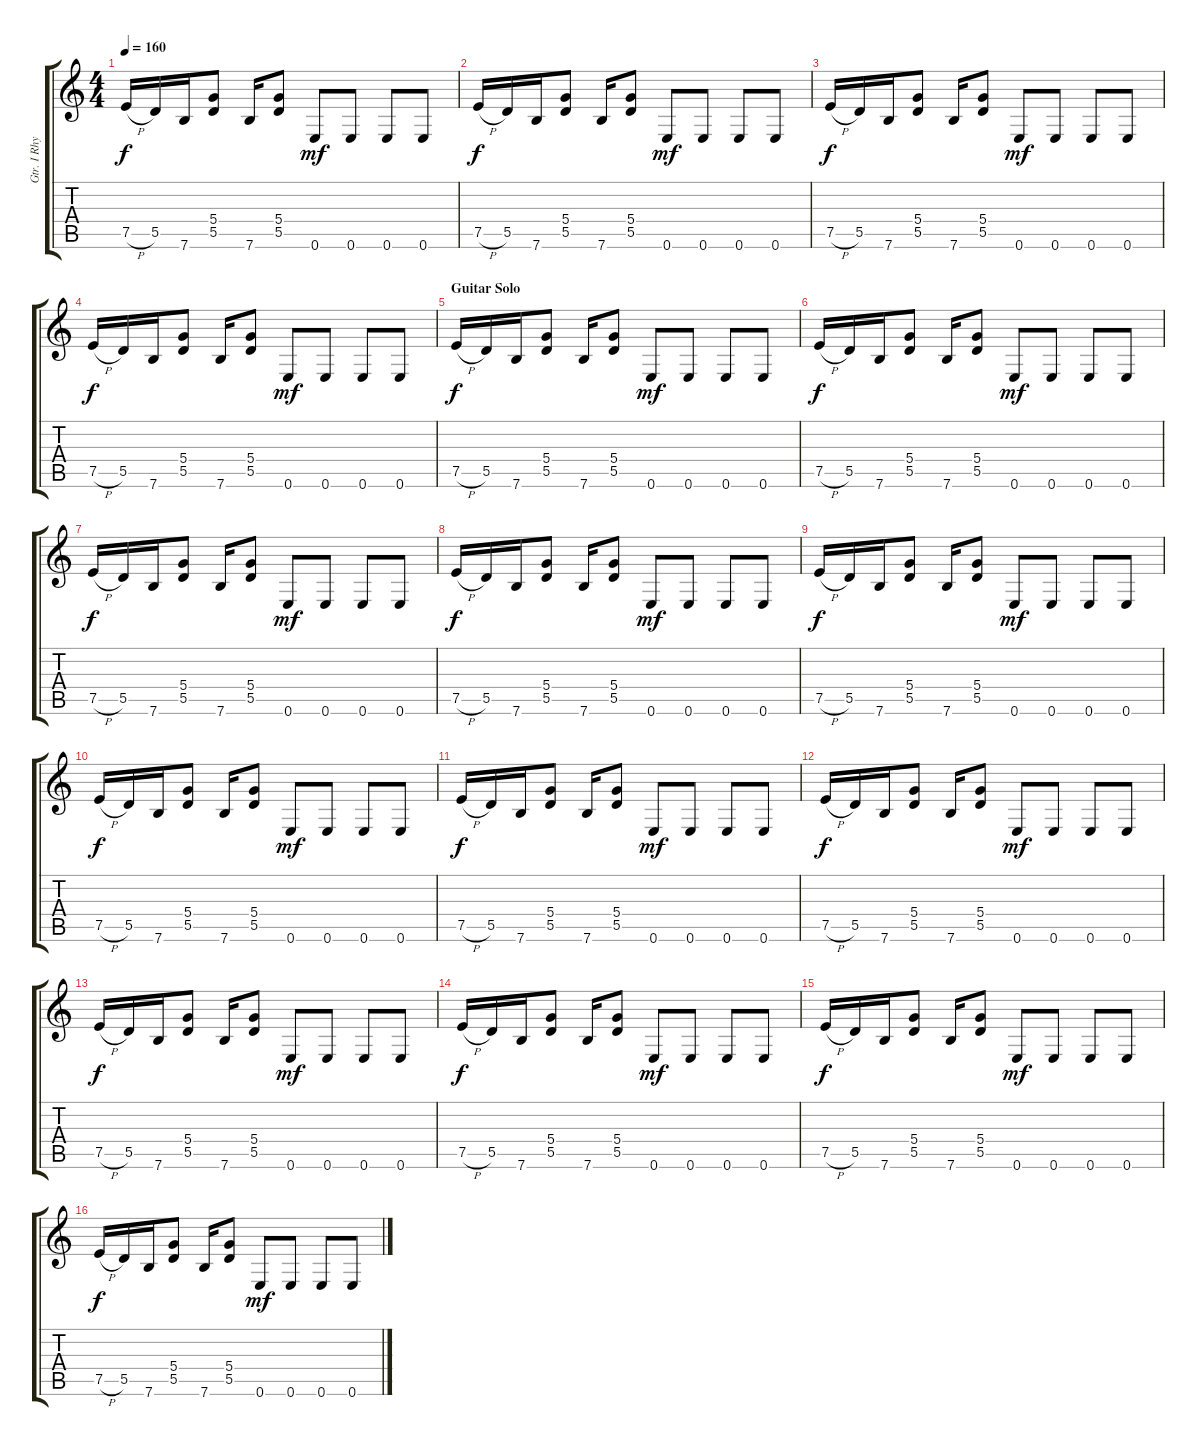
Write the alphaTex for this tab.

\track ("Gtr. I Rhytm" "Gtr. I Rhy") {instrument overdrivenguitar}
\staff {score tabs}
\tuning (E4 B3 G3 D3 A2 E2) {hide}
\ts (4 4)
\tempo 160
\clef g2
\ks c
7.5{h}.16{dy f} 5.5.16 7.6.16 (5.4 5.5).8 7.6.16 (5.4 5.5).8 0.6.8{dy mf} 0.6.8 0.6.8 0.6.8 |
7.5{h}.16{dy f} 5.5.16 7.6.16 (5.4 5.5).8 7.6.16 (5.4 5.5).8 0.6.8{dy mf} 0.6.8 0.6.8 0.6.8 |
7.5{h}.16{dy f} 5.5.16 7.6.16 (5.4 5.5).8 7.6.16 (5.4 5.5).8 0.6.8{dy mf} 0.6.8 0.6.8 0.6.8 |
7.5{h}.16{dy f} 5.5.16 7.6.16 (5.4 5.5).8 7.6.16 (5.4 5.5).8 0.6.8{dy mf} 0.6.8 0.6.8 0.6.8 |
\section ("" "Guitar Solo")
7.5{h}.16{dy f} 5.5.16 7.6.16 (5.4 5.5).8 7.6.16 (5.4 5.5).8 0.6.8{dy mf} 0.6.8 0.6.8 0.6.8 |
7.5{h}.16{dy f} 5.5.16 7.6.16 (5.4 5.5).8 7.6.16 (5.4 5.5).8 0.6.8{dy mf} 0.6.8 0.6.8 0.6.8 |
7.5{h}.16{dy f} 5.5.16 7.6.16 (5.4 5.5).8 7.6.16 (5.4 5.5).8 0.6.8{dy mf} 0.6.8 0.6.8 0.6.8 |
7.5{h}.16{dy f} 5.5.16 7.6.16 (5.4 5.5).8 7.6.16 (5.4 5.5).8 0.6.8{dy mf} 0.6.8 0.6.8 0.6.8 |
7.5{h}.16{dy f} 5.5.16 7.6.16 (5.4 5.5).8 7.6.16 (5.4 5.5).8 0.6.8{dy mf} 0.6.8 0.6.8 0.6.8 |
7.5{h}.16{dy f} 5.5.16 7.6.16 (5.4 5.5).8 7.6.16 (5.4 5.5).8 0.6.8{dy mf} 0.6.8 0.6.8 0.6.8 |
7.5{h}.16{dy f} 5.5.16 7.6.16 (5.4 5.5).8 7.6.16 (5.4 5.5).8 0.6.8{dy mf} 0.6.8 0.6.8 0.6.8 |
7.5{h}.16{dy f} 5.5.16 7.6.16 (5.4 5.5).8 7.6.16 (5.4 5.5).8 0.6.8{dy mf} 0.6.8 0.6.8 0.6.8 |
7.5{h}.16{dy f} 5.5.16 7.6.16 (5.4 5.5).8 7.6.16 (5.4 5.5).8 0.6.8{dy mf} 0.6.8 0.6.8 0.6.8 |
7.5{h}.16{dy f} 5.5.16 7.6.16 (5.4 5.5).8 7.6.16 (5.4 5.5).8 0.6.8{dy mf} 0.6.8 0.6.8 0.6.8 |
7.5{h}.16{dy f} 5.5.16 7.6.16 (5.4 5.5).8 7.6.16 (5.4 5.5).8 0.6.8{dy mf} 0.6.8 0.6.8 0.6.8 |
7.5{h}.16{dy f} 5.5.16 7.6.16 (5.4 5.5).8 7.6.16 (5.4 5.5).8 0.6.8{dy mf} 0.6.8 0.6.8 0.6.8
